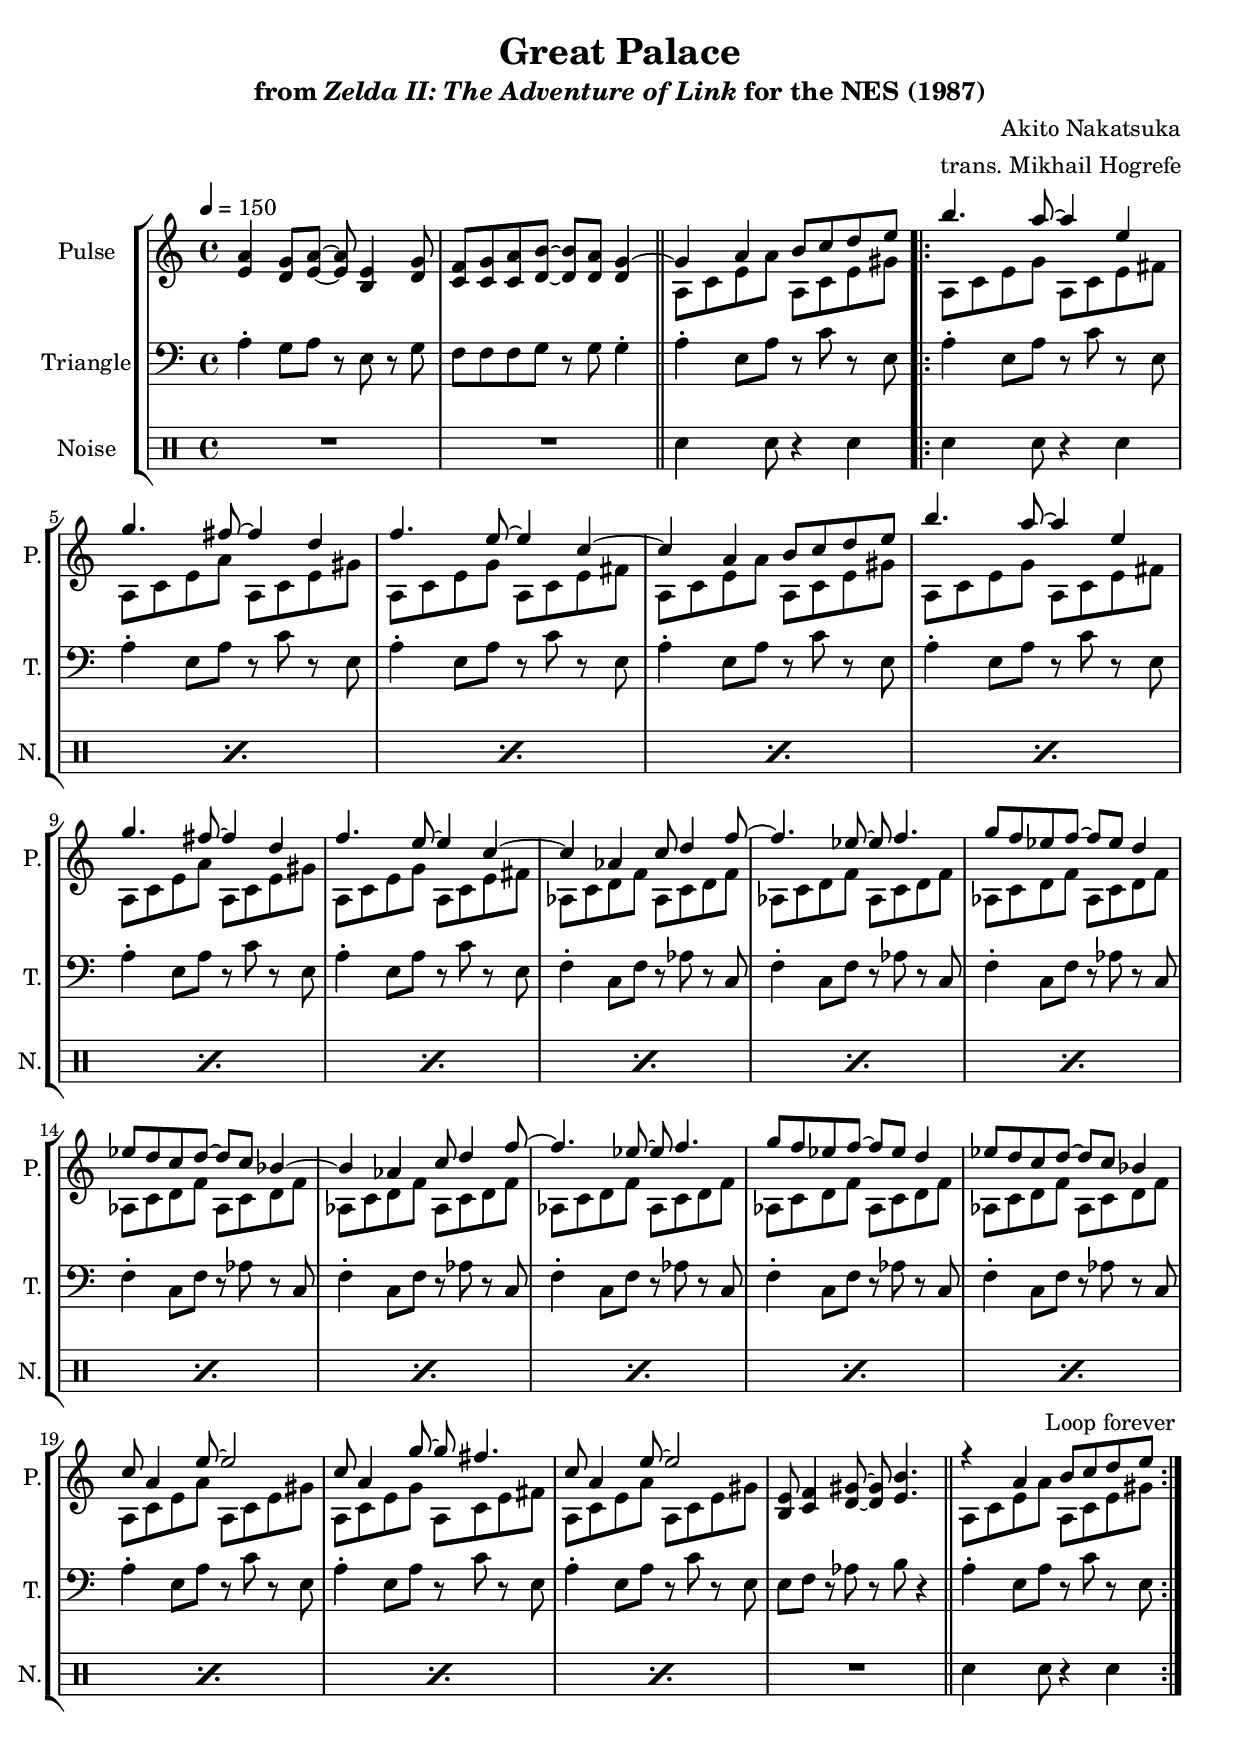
\version "2.22.0"

smaller = {
    \set fontSize = #-3
    \override Stem #'length-fraction = #0.56
    \override Beam #'thickness = #0.2688
    \override Beam #'length-fraction = #0.56
}

\book {
    \header {
        title = "Great Palace"
        subtitle = \markup { "from" {\italic "Zelda II: The Adventure of Link"} "for the NES (1987)" }
        composer = "Akito Nakatsuka"
        arranger = "trans. Mikhail Hogrefe"
    }

    \score {
        {
            \new StaffGroup <<
                \new Staff \relative c' {
                    \set Staff.instrumentName = "Pulse"
                    \set Staff.shortInstrumentName = "P."
\tempo 4 = 150
\key a \minor
<e a>4 <d g>8 <e a> ~ 8 <b e>4 <d g>8 |
<c f>8 <c g'> <c a'> <d b'> ~ 8 <d a'>
<<{
<d g>4 ~ |
\bar "||"
g4 a b8 c d e |
}\\{
s4 |
a,,8 c e a a, c e gis |
}>>

                    \repeat volta 2 {
<<{
b'4. a8 ~ 4 e |
g4. fis8 ~ fis4 d |
f4. e8 ~ e4 c ~ |
c4 a b8 c d e |
b'4. a8 ~ a4 e |
g4. fis8 ~ fis4 d |
f4. e8 ~ e4 c ~ |
c4 aes c8 d4 f8 ~ |
f4. ees8 ~ ees f4. |
g8 f ees f ~ f ees d4 |
ees8 d c d ~ d c bes4 ~ |
bes4 aes c8 d4 f8 ~ |
f4. ees8 ~ ees f4. |
g8 f ees f ~ f ees d4 |
ees8 d c d ~ d c bes4 |
c8 a4 e'8 ~ e2 |
c8 a4 g'8 ~ g fis4. |
c8 a4 e'8 ~ e2 |
}\\{
a,,8 c e g a, c e fis |
a,8 c e a a, c e gis |
a,8 c e g a, c e fis |
a,8 c e a a, c e gis |
a,8 c e g a, c e fis |
a,8 c e a a, c e gis |
a,8 c e g a, c e fis |
aes,8 c d f aes, c d f |
aes,8 c d f aes, c d f |
aes,8 c d f aes, c d f |
aes,8 c d f aes, c d f |
aes,8 c d f aes, c d f |
aes,8 c d f aes, c d f |
aes,8 c d f aes, c d f |
aes,8 c d f aes, c d f |
a,8 c e a a, c e gis |
a,8 c e g a, c e fis |
a,8 c e a a, c e gis |
}>>
<b, e>8 <c f>4 <d gis>8 ~ 8 <e b'>4. |
\bar "||"
<<{
r4 a b8 c d e |
}\\{
a,,8 c e a a, c e gis |
}>>
                    }
\once \override Score.RehearsalMark.self-alignment-X = #RIGHT
\mark \markup { \fontsize #-2 "Loop forever" }
                }

                \new Staff \relative c' {
                    \set Staff.instrumentName = "Triangle"
                    \set Staff.shortInstrumentName = "T."
\clef bass
\key a \minor
a4-. g8 a r e r g |
f8 f f g r g g4-. |
a4-. e8 a r c r e, |
a4-. e8 a r c r e, |
a4-. e8 a r c r e, |
a4-. e8 a r c r e, |
a4-. e8 a r c r e, |
a4-. e8 a r c r e, |
a4-. e8 a r c r e, |
a4-. e8 a r c r e, |
f4-. c8 f r aes r c, |
f4-. c8 f r aes r c, |
f4-. c8 f r aes r c, |
f4-. c8 f r aes r c, |
f4-. c8 f r aes r c, |
f4-. c8 f r aes r c, |
f4-. c8 f r aes r c, |
f4-. c8 f r aes r c, |
a'4-. e8 a r c r e, |
a4-. e8 a r c r e, |
a4-. e8 a r c r e, |
e8 f r aes r b r4 |
a4-. e8 a r c r e, |
                }

                \new DrumStaff {
                    \drummode {
                        \set Staff.instrumentName="Noise"
                        \set Staff.shortInstrumentName="N."
R1*2
sn4 s8 sn r4 sn |
\repeat percent 18 { sn4 s8 sn r4 sn | }
R1
sn4 s8 sn r4 sn |
                    }
                }
            >>
        }
        \layout {
            \context {
                \Staff
                \RemoveEmptyStaves
            }
            \context {
                \DrumStaff
                \RemoveEmptyStaves
            }
        }
    }
}
